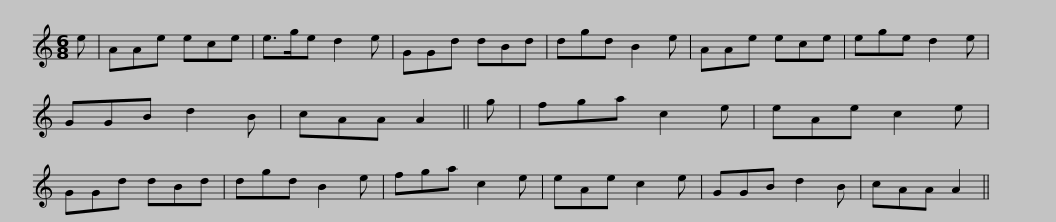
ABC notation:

X:1
L:1/8
M:6/8
I:linebreak $
K:C
V:1 treble
V:1
 e | AAe ece | e>ge d2 e | GGd dBd | dgd B2 e | %5
 AAe ece | ege d2 e | GGB d2 B | cAA A2 ||$ g | %10
 fga c2 e | eAe c2 e | GGd dBd | dgd B2 e | fga c2 e | %15
 eAe c2 e | GGB d2 B | cAA A2 || %18
